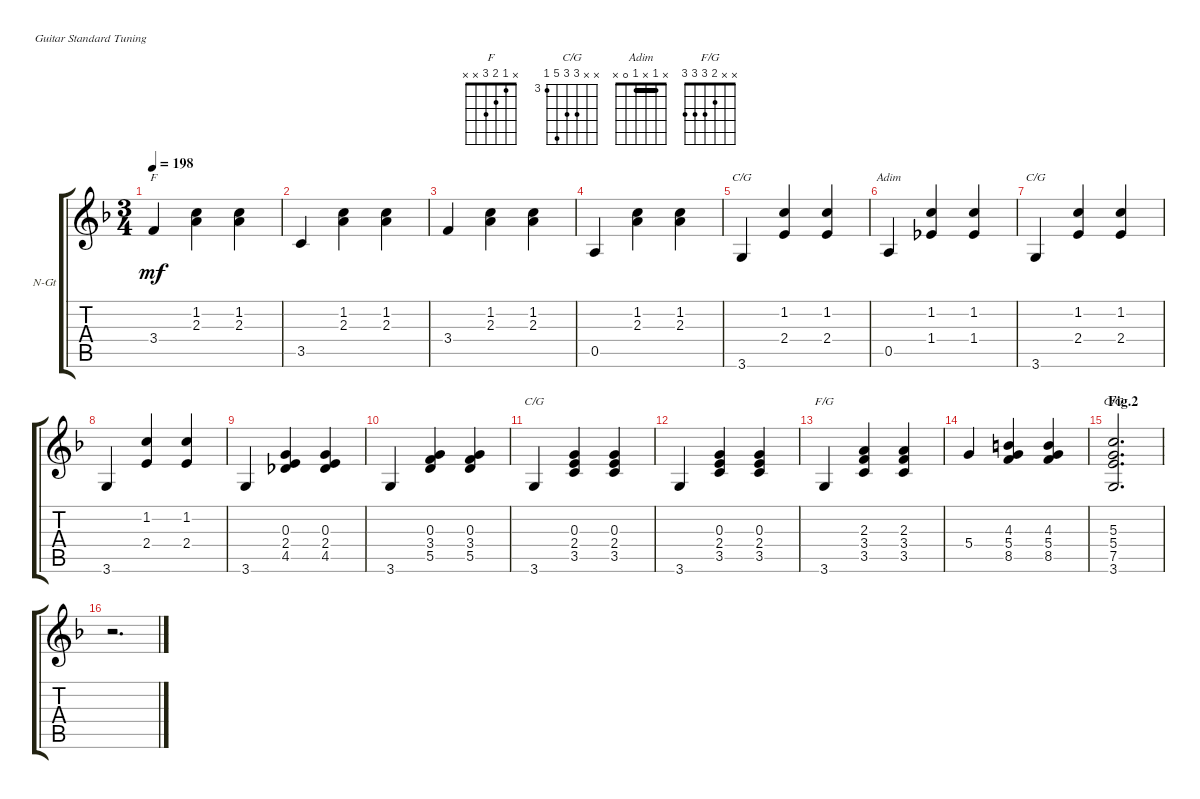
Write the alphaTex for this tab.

\bracketExtendMode groupsimilarinstruments
\firstSystemTrackNameOrientation horizontal
\otherSystemsTrackNameOrientation horizontal
\track ("Nylon Guitar" "N-Gt") {instrument acousticguitarnylon}
\staff {score tabs}
\tuning (E4 B3 G3 D3 A2 E2)
\chord ("F" x 1 2 3 x x)
\chord ("C/G" x 1 x 2 x 3)
\chord ("Adim" x 1 x 1 0 x) {barre 1}
\chord ("C/G" x x 0 2 3 3)
\chord ("F/G" x x 2 3 3 3)
\chord ("C/G" x x 5 5 7 3) {firstfret 3}
\ts (3 4)
\tempo 198
\clef g2
\scale
0.333333
\ks f
3.4.4{ch "F" dy mf} (1.2 2.3).4 (2.3 1.2).4 |
\scale
0.333333 3.5.4 (1.2 2.3).4 (2.3 1.2).4 |
\scale
0.333333 3.4.4 (1.2 2.3).4 (2.3 1.2).4 |
\scale
0.333333 0.5.4 (1.2 2.3).4 (2.3 1.2).4 |
\scale
0.333333 3.6.4{ch "C/G"} (2.4 1.2).4 (2.4 1.2).4 |
\scale
0.333333 0.5.4{ch "Adim"} (1.4 1.2).4 (1.4 1.2).4 |
\scale
0.333333 3.6.4{ch "C/G"} (2.4 1.2).4 (2.4 1.2).4 |
\scale
0.333333 3.6.4 (1.2 2.4).4 (1.2 2.4).4 |
\scale
0.333333 3.6.4 (0.3 4.5 2.4).4 (4.5 0.3 2.4).4 |
\scale
0.333333 3.6.4 (0.3 3.4 5.5).4 (3.4 5.5 0.3).4 |
\scale
0.333333 3.6.4{ch "C/G"} (3.5 2.4 0.3).4 (3.5 2.4 0.3).4 |
\scale
0.333333 3.6.4 (3.5 2.4 0.3).4 (3.5 2.4 0.3).4 |
\scale
0.333333 3.6.4{ch "F/G"} (3.5 3.4 2.3).4 (3.5 3.4 2.3).4 |
\scale
0.333333 5.4.4 (4.3 5.4 8.5).4 (8.5 5.4 4.3).4 |
\section ("" "Fig.2")
\scale
0.333333 (5.3 5.4 7.5 3.6).2{d ch "C/G"} |
\scale
0.333333 r.2{d}
